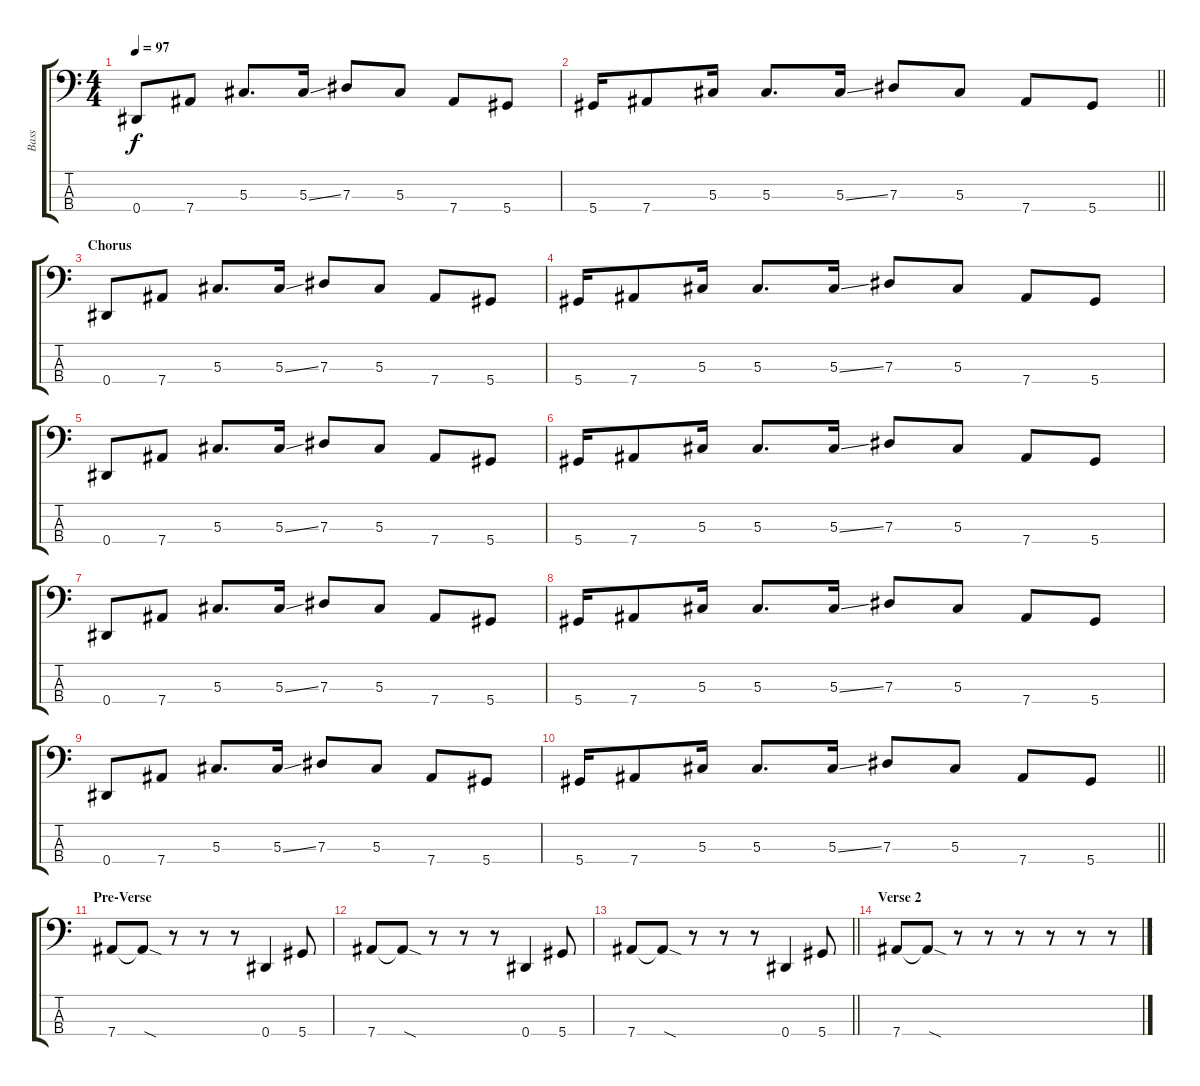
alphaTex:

\track ("Bass" "Bass") {instrument electricbassfinger}
\staff {score tabs}
\tuning (Gb2 Db2 Ab1 Eb1) {hide}
\ts (4 4)
\tempo 97
\clef f4
\ks c
0.4.8{dy f} 7.4.8 5.3.8{d} 5.3{ss}.16 7.3.8 5.3.8 7.4.8 5.4.8 |
\barLineRight lightlight
5.4.16 7.4.8 5.3.16 5.3.8{d} 5.3{ss}.16 7.3.8 5.3.8 7.4.8 5.4.8 |
\section ("" "Chorus")
0.4.8 7.4.8 5.3.8{d} 5.3{ss}.16 7.3.8 5.3.8 7.4.8 5.4.8 |
5.4.16 7.4.8 5.3.16 5.3.8{d} 5.3{ss}.16 7.3.8 5.3.8 7.4.8 5.4.8 |
0.4.8 7.4.8 5.3.8{d} 5.3{ss}.16 7.3.8 5.3.8 7.4.8 5.4.8 |
5.4.16 7.4.8 5.3.16 5.3.8{d} 5.3{ss}.16 7.3.8 5.3.8 7.4.8 5.4.8 |
0.4.8 7.4.8 5.3.8{d} 5.3{ss}.16 7.3.8 5.3.8 7.4.8 5.4.8 |
5.4.16 7.4.8 5.3.16 5.3.8{d} 5.3{ss}.16 7.3.8 5.3.8 7.4.8 5.4.8 |
0.4.8 7.4.8 5.3.8{d} 5.3{ss}.16 7.3.8 5.3.8 7.4.8 5.4.8 |
\barLineRight lightlight
5.4.16 7.4.8 5.3.16 5.3.8{d} 5.3{ss}.16 7.3.8 5.3.8 7.4.8 5.4.8 |
\section ("" "Pre-Verse")
7.4.8 7.4{sod t}.8 r.8 r.8 r.8 0.4.4 5.4.8 |
7.4.8 7.4{sod t}.8 r.8 r.8 r.8 0.4.4 5.4.8 |
\barLineRight lightlight
7.4.8 7.4{sod t}.8 r.8 r.8 r.8 0.4.4 5.4.8 |
\section ("" "Verse 2")
7.4.8 7.4{sod t}.8 r.8 r.8 r.8 r.8 r.8 r.8
